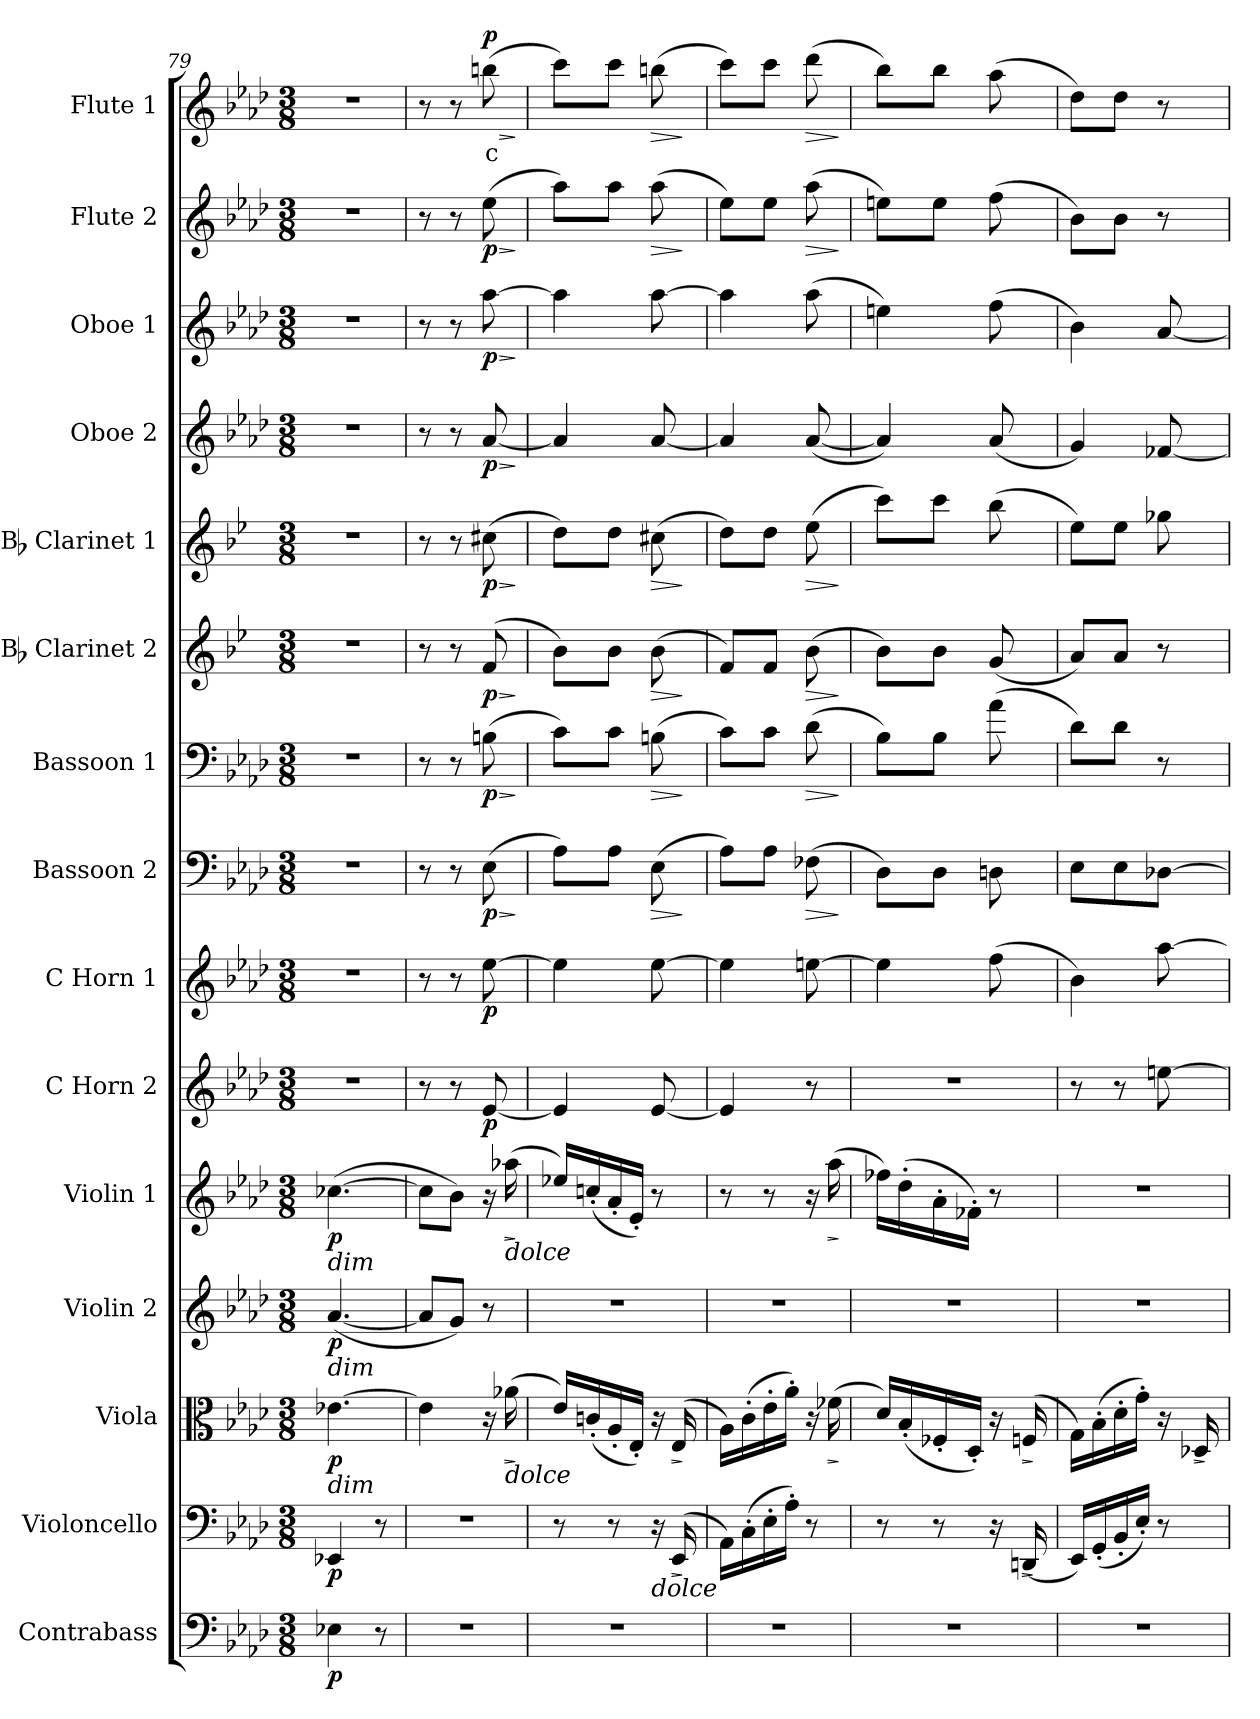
**kern	**dynam	**kern	**dynam	**kern	**dynam	**kern	**dynam	**kern	**dynam	**kern	**dynam	**kern	**dynam	**kern	**dynam	**kern	**dynam	**kern	**dynam	**kern	**dynam	**kern	**dynam	**kern	**dynam	**kern	**dynam	**kern	**text	**dynam
*part15	*part15	*part14	*part14	*part13	*part13	*part12	*part12	*part11	*part11	*part10	*part10	*part9	*part9	*part8	*part8	*part7	*part7	*part6	*part6	*part5	*part5	*part4	*part4	*part3	*part3	*part2	*part2	*part1	*part1	*part1
*staff15	*staff15	*staff14	*staff14	*staff13	*staff13	*staff12	*staff12	*staff11	*staff11	*staff10	*staff10	*staff9	*staff9	*staff8	*staff8	*staff7	*staff7	*staff6	*staff6	*staff5	*staff5	*staff4	*staff4	*staff3	*staff3	*staff2	*staff2	*staff1	*staff1	*staff1
*I"Contrabass	*	*I"Violoncello	*	*I"Viola	*	*I"Violin 2	*	*I"Violin 1	*	*I"C Horn 2	*	*I"C Horn 1	*	*I"Bassoon 2	*	*I"Bassoon 1	*	*I"Bb Clarinet 2	*	*I"Bb Clarinet 1	*	*I"Oboe 2	*	*I"Oboe 1	*	*I"Flute 2	*	*I"Flute 1	*	*
*I'Cb	*	*I'Vc	*	*I'Vla	*	*I'Vln 2	*	*I'Vln 1	*	*I'Hn 2	*	*I'Hn 1	*	*I'Bsn 2	*	*I'Bsn 1	*	*I'Cl 2	*	*I'Cl 1	*	*I'Ob 2	*	*I'Ob 1	*	*I'Fl 2	*	*I'Fl 1	*	*
*clefF4	*	*clefF4	*	*clefC3	*	*clefG2	*	*clefG2	*	*clefG2	*	*clefG2	*	*clefF4	*	*clefF4	*	*clefG2	*	*clefG2	*	*clefG2	*	*clefG2	*	*clefG2	*	*clefG2	*	*
*ITrd7c12	*	*	*	*	*	*	*	*	*	*ITrd7c12	*	*ITrd7c12	*	*	*	*	*	*ITrd1c2	*	*ITrd1c2	*	*	*	*	*	*	*	*	*	*
*k[b-e-a-d-]	*	*k[b-e-a-d-]	*	*k[b-e-a-d-]	*	*k[b-e-a-d-]	*	*k[b-e-a-d-]	*	*k[b-e-a-d-]	*	*k[b-e-a-d-]	*	*k[b-e-a-d-]	*	*k[b-e-a-d-]	*	*k[b-e-a-d-]	*	*k[b-e-a-d-]	*	*k[b-e-a-d-]	*	*k[b-e-a-d-]	*	*k[b-e-a-d-]	*	*k[b-e-a-d-]	*	*
*M3/8	*	*M3/8	*	*M3/8	*	*M3/8	*	*M3/8	*	*M3/8	*	*M3/8	*	*M3/8	*	*M3/8	*	*M3/8	*	*M3/8	*	*M3/8	*	*M3/8	*	*M3/8	*	*M3/8	*	*
=79	=79	=79	=79	=79	=79	=79	=79	=79	=79	=79	=79	=79	=79	=79	=79	=79	=79	=79	=79	=79	=79	=79	=79	=79	=79	=79	=79	=79	=79	=79
!	!	!	!	!	!	!	!	!LO:TX:b:i:t=dim	!	!	!	!	!	!	!	!	!	!	!	!	!	!	!	!	!	!	!	!	!	!
!	!	!	!	!	!	!LO:TX:b:i:t=dim	!	!	!	!	!	!	!	!	!	!	!	!	!	!	!	!	!	!	!	!	!	!	!	!
!	!	!	!	!LO:TX:b:i:t=dim	!	!	!	!	!	!	!	!	!	!	!	!	!	!	!	!	!	!	!	!	!	!	!	!	!	!
!	!LO:DY:b	!	!LO:DY:b	!	!LO:DY:b	!	!LO:DY:b	!	!LO:DY:b	!	!	!	!	!	!	!	!	!	!	!	!	!	!	!	!	!	!	!	!	!
4EE-X\	p	4EE-X/	p	[4.e-X\	p	([4.a-/	p	([4.cc-X\	p	4.r	.	4.r	.	4.r	.	4.r	.	4.r	.	4.r	.	4.r	.	4.r	.	4.r	.	4.r	.	.
8r	.	8r	.	.	.	.	.	.	.	.	.	.	.	.	.	.	.	.	.	.	.	.	.	.	.	.	.	.	.	.
=80	=80	=80	=80	=80	=80	=80	=80	=80	=80	=80	=80	=80	=80	=80	=80	=80	=80	=80	=80	=80	=80	=80	=80	=80	=80	=80	=80	=80	=80	=80
4.r	.	4.r	.	4e-\]	.	8a-/L]	.	8cc-\L]	.	8r	.	8r	.	8r	.	8r	.	8r	.	8r	.	8r	.	8r	.	8r	.	8r	.	.
.	.	.	.	.	.	8g/J)	.	8b-\J)	.	8r	.	8r	.	8r	.	8r	.	8r	.	8r	.	8r	.	8r	.	8r	.	8r	.	.
!	!	!	!	!	!	!	!	!	!	!	!LO:DY:b	!	!LO:DY:b	!	!LO:HP:b	!	!LO:HP:b	!	!LO:HP:b	!	!LO:HP:b	!	!LO:HP:b	!	!LO:HP:b	!	!LO:HP:b	!	!LO:LY:b:color=#FF0000	!LO:HP:b
!	!	!	!	!	!	!	!	!	!	!	!	!	!	!	!LO:DY:n=1:b	!	!LO:DY:n=1:b	!	!LO:DY:n=1:b	!	!LO:DY:n=1:b	!	!LO:DY:n=1:b	!	!LO:DY:n=1:b	!	!LO:DY:n=1:b	!	!	!LO:DY:n=1:b
.	.	.	.	16r	.	8r	.	16r	.	[8E-/	p	[8e-\	p	(8E-\	> p	(8Bn\	> p	(8e-/	> p	(8bn\	> p	[8a-/	> p	[8aa-\	> p	(8ee-\	> p	(8bbn\	c	> p
!	!	!	!	!	!	!	!	!LO:TX:b:i:t=dolce	!	!	!	!	!	!	!	!	!	!	!	!	!	!	!	!	!	!	!	!	!	!
!	!	!	!	!LO:TX:b:i:t=dolce	!	!	!	!	!	!	!	!	!	!	!	!	!	!	!	!	!	!	!	!	!	!	!	!	!	!
!	!	!	!	!	!LO:HP:b	!	!	!	!LO:HP:b	!	!	!	!	!	!	!	!	!	!	!	!	!	!	!	!	!	!	!	!	!
.	.	.	.	(16a-X\	>	.	.	(16aa-X\	>	.	.	.	.	.	.	.	.	.	.	.	.	.	.	.	.	.	.	.	.	.
.	.	.	.	.	]	.	.	.	]	.	.	.	.	.	]	.	]	.	]	.	]	.	]	.	]	.	]	.	.	]
=81	=81	=81	=81	=81	=81	=81	=81	=81	=81	=81	=81	=81	=81	=81	=81	=81	=81	=81	=81	=81	=81	=81	=81	=81	=81	=81	=81	=81	=81	=81
4.r	.	8r	.	16e-/LL)	.	4.r	.	16ee-X/LL)	.	4E-/]	.	4e-\]	.	8A-\L)	.	8c\L)	.	8a-\L)	.	8cc\L)	.	4a-/]	.	4aa-\]	.	8aa-\L)	.	8ccc\L)	.	.
.	.	.	.	(16cn'/	.	.	.	(16ccn'/	.	.	.	.	.	.	.	.	.	.	.	.	.	.	.	.	.	.	.	.	.	.
.	.	8r	.	16A-'/	.	.	.	16a-'/	.	.	.	.	.	8A-\J	.	8c\J	.	8a-\J	.	8cc\J	.	.	.	.	.	8aa-\J	.	8ccc\J	.	.
.	.	.	.	16E-'/JJ)	.	.	.	16e-'/JJ)	.	.	.	.	.	.	.	.	.	.	.	.	.	.	.	.	.	.	.	.	.	.
!	!	!LO:TX:b:i:t=dolce	!	!	!	!	!	!	!	!	!	!	!	!	!	!	!	!	!	!	!	!	!	!	!	!	!	!	!	!
!	!	!	!	!	!	!	!	!	!	!	!	!	!	!	!LO:HP:b	!	!LO:HP:b	!	!LO:HP:b	!	!LO:HP:b	!	!	!	!	!	!LO:HP:b	!	!	!LO:HP:b
.	.	16r	.	16r	.	.	.	8r	.	[8E-/	.	[8e-\	.	(8E-\	>	(8Bn\	>	(8a-\	>	(8bn\	>	[8a-/	.	[8aa-\	.	(8aa-\	>	(8bbn\	.	>
!	!	!	!LO:HP:b	!	!LO:HP:b	!	!	!	!	!	!	!	!	!	!	!	!	!	!	!	!	!	!	!	!	!	!	!	!	!
.	.	(16EE-/	>	(16E-/	>	.	.	.	.	.	.	.	.	.	.	.	.	.	.	.	.	.	.	.	.	.	.	.	.	.
.	.	.	]	.	]	.	.	.	.	.	.	.	.	.	]	.	]	.	]	.	]	.	.	.	.	.	]	.	.	]
=82	=82	=82	=82	=82	=82	=82	=82	=82	=82	=82	=82	=82	=82	=82	=82	=82	=82	=82	=82	=82	=82	=82	=82	=82	=82	=82	=82	=82	=82	=82
4.r	.	16AA-\LL)	.	16A-\LL)	.	4.r	.	8r	.	4E-/]	.	4e-\]	.	8A-\L)	.	8c\L)	.	8e-/L)	.	8cc\L)	.	4a-/]	.	4aa-\]	.	8ee-\L)	.	8ccc\L)	.	.
.	.	(16C'\	.	(16c'\	.	.	.	.	.	.	.	.	.	.	.	.	.	.	.	.	.	.	.	.	.	.	.	.	.	.
.	.	16E-'\	.	16e-'\	.	.	.	8r	.	.	.	.	.	8A-\J	.	8c\J	.	8e-/J	.	8cc\J	.	.	.	.	.	8ee-\J	.	8ccc\J	.	.
.	.	16A-'\JJ)	.	16a-'\JJ)	.	.	.	.	.	.	.	.	.	.	.	.	.	.	.	.	.	.	.	.	.	.	.	.	.	.
!	!	!	!	!	!	!	!	!	!	!	!	!	!	!	!LO:HP:b	!	!LO:HP:b	!	!LO:HP:b	!	!LO:HP:b	!	!	!	!	!	!LO:HP:b	!	!	!LO:HP:b
.	.	8r	.	16r	.	.	.	16r	.	8r	.	[8en\	.	(8F-X\	>	(8d-\	>	(8a-\	>	(8dd-\	>	([8a-/	.	(8aa-\	.	(8aa-\	>	(8ddd-\	.	>
!	!	!	!	!	!LO:HP:b	!	!	!	!LO:HP:b	!	!	!	!	!	!	!	!	!	!	!	!	!	!	!	!	!	!	!	!	!
.	.	.	.	(16f-X\	>	.	.	(16aa-\	>	.	.	.	.	.	.	.	.	.	.	.	.	.	.	.	.	.	.	.	.	.
.	.	.	.	.	]	.	.	.	]	.	.	.	.	.	]	.	]	.	]	.	]	.	.	.	.	.	]	.	.	]
=83	=83	=83	=83	=83	=83	=83	=83	=83	=83	=83	=83	=83	=83	=83	=83	=83	=83	=83	=83	=83	=83	=83	=83	=83	=83	=83	=83	=83	=83	=83
4.r	.	8r	.	16d-/LL)	.	4.r	.	16ff-X\LL)	.	4.r	.	4e\]	.	8D-\L)	.	8B-\L)	.	8a-\L)	.	8bb-\L)	.	4a-/])	.	4een\)	.	8een\L)	.	8bb-\L)	.	.
.	.	.	.	(16B-'/	.	.	.	(16dd-'\	.	.	.	.	.	.	.	.	.	.	.	.	.	.	.	.	.	.	.	.	.	.
.	.	8r	.	16F-X'/	.	.	.	16a-'\	.	.	.	.	.	8D-\J	.	8B-\J	.	8a-\J	.	8bb-\J	.	.	.	.	.	8ee\J	.	8bb-\J	.	.
.	.	.	.	16D-'/JJ)	.	.	.	16f-X'\JJ)	.	.	.	.	.	.	.	.	.	.	.	.	.	.	.	.	.	.	.	.	.	.
.	.	16r	.	16r	.	.	.	8r	.	.	.	(8f\	.	8Dn\	.	(8a-\	.	(8f/	.	(8aa-\	.	(8a-/	.	(8ff\	.	(8ff\	.	(8aa-\	.	.
!	!	!	!LO:HP:b	!	!LO:HP:b	!	!	!	!	!	!	!	!	!	!	!	!	!	!	!	!	!	!	!	!	!	!	!	!	!
.	.	(16DDn/	>	(16Fn/	>	.	.	.	.	.	.	.	.	.	.	.	.	.	.	.	.	.	.	.	.	.	.	.	.	.
.	.	.	]	.	]	.	.	.	.	.	.	.	.	.	.	.	.	.	.	.	.	.	.	.	.	.	.	.	.	.
=84	=84	=84	=84	=84	=84	=84	=84	=84	=84	=84	=84	=84	=84	=84	=84	=84	=84	=84	=84	=84	=84	=84	=84	=84	=84	=84	=84	=84	=84	=84
4.r	.	16EE-/LL)	.	16G\LL)	.	4.r	.	4.r	.	8r	.	4B-\)	.	8E-\L	.	8d-\L)	.	8g/L)	.	8dd-\L)	.	4g/)	.	4b-\)	.	8b-\L)	.	8dd-\L)	.	.
.	.	(16GG'/	.	(16B-'\	.	.	.	.	.	.	.	.	.	.	.	.	.	.	.	.	.	.	.	.	.	.	.	.	.	.
.	.	16BB-'/	.	16d-'\	.	.	.	.	.	8r	.	.	.	8E-\	.	8d-\J	.	8g/J	.	8dd-\J	.	.	.	.	.	8b-\J	.	8dd-\J	.	.
.	.	16E-'/JJ)	.	16g'\JJ)	.	.	.	.	.	.	.	.	.	.	.	.	.	.	.	.	.	.	.	.	.	.	.	.	.	.
.	.	8r	.	16r	.	.	.	.	.	[8en\	.	[8a-\	.	[8D-X\J	.	8r	.	8r	.	8ff-X\	.	[8f-X/	.	[8a-/	.	8r	.	8r	.	.
!	!	!	!	!	!LO:HP:b	!	!	!	!	!	!	!	!	!	!	!	!	!	!	!	!	!	!	!	!	!	!	!	!	!
.	.	.	.	16D-X/	>	.	.	.	.	.	.	.	.	.	.	.	.	.	.	.	.	.	.	.	.	.	.	.	.	.
.	.	.	.	.	]	.	.	.	.	.	.	.	.	.	.	.	.	.	.	.	.	.	.	.	.	.	.	.	.	.
=	=	=	=	=	=	=	=	=	=	=	=	=	=	=	=	=	=	=	=	=	=	=	=	=	=	=	=	=	=	=
*-	*-	*-	*-	*-	*-	*-	*-	*-	*-	*-	*-	*-	*-	*-	*-	*-	*-	*-	*-	*-	*-	*-	*-	*-	*-	*-	*-	*-	*-	*-
